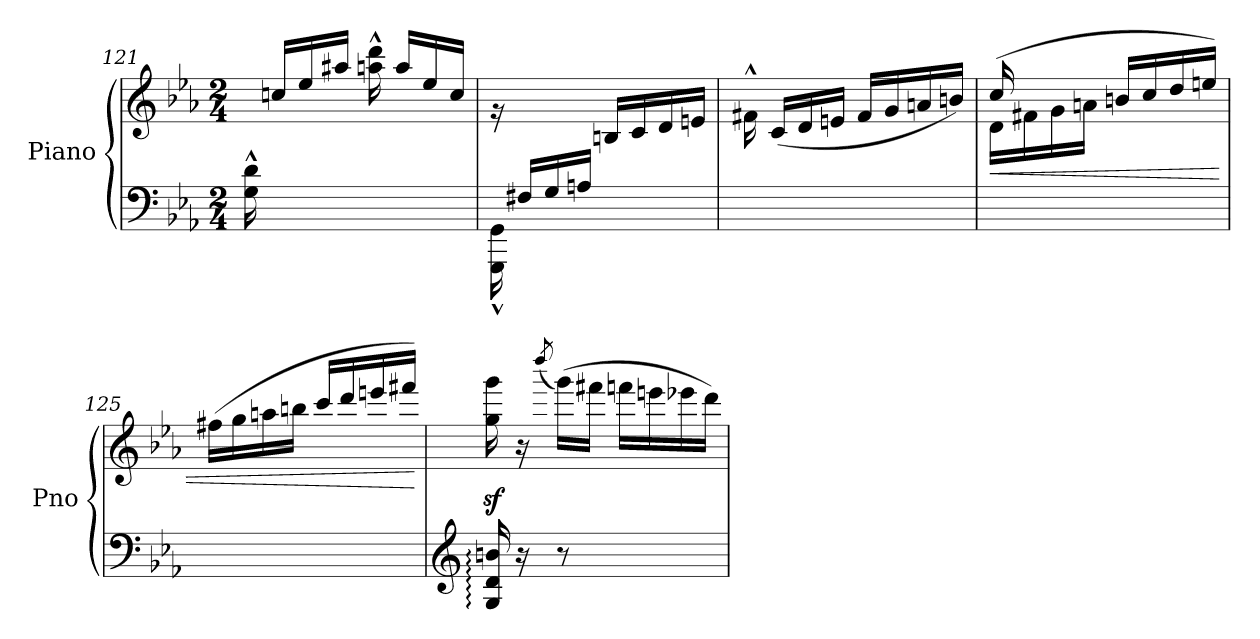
**kern	**kern	**dynam
*part1	*part1	*part1
*staff2	*staff1	*staff1/2
*I"Piano	*	*
*I'Pno	*	*
*clefF4	*clefG2	*
*k[b-e-a-]	*k[b-e-a-]	*
*M2/4	*M2/4	*
=121	=121	=121
*^	*	*
16G\^^ 16d\^^	2ryy	16ryy	.
4..ryy	.	16ccn/LL	.
.	.	16ee-/	.
.	.	16aa#X/JJ	.
.	.	16aan\^^ 16ddd\^^	.
.	.	16aa/LL	.
.	.	16ee-/	.
.	.	16cc/JJ	.
=122	=122	=122	=122
*	*^	*	*
16ryy	16GGG\^^ 16GG\^^	2ryy	16rg	.
(>16F#X/LL	4..ryy	.	8.ryy	.
16G/	.	.	.	.
16An/JJ	.	.	.	.
4ryy	.	.	16Bn/LL	.
.	.	.	16c/	.
.	.	.	16d/	.
.	.	.	16en/JJ)	.
*v	*v	*v	*	*
=123	=123	=123
2ryy	16f#X^^\	.
.	(>16c/LL	.
.	16d/	.
.	16en/JJ	.
.	16f#/LL	.
.	16g/	.
.	16an/	.
.	16bn/JJ)	.
!!LO:PB:g=z
=124	=124	=124
!	!	!LO:HP:b
*	*^	*
2ryy	(16d\LL	16cc/	<
.	16f#X\	4..ryy	.
.	16g\	.	.
.	16an\JJ	.	.
.	16bn/LL	.	.
.	16cc/	.	.
.	16dd/	.	.
.	16een/JJ)	.	.
*	*v	*v	*
=125	=125	=125
2ryy	(16ff#X\LL	.
.	16gg\	.
.	16aan\	.
.	16bbn\JJ	.
.	16ccc/LL	.
.	16ddd/	.
.	16eeen/	.
.	16fff#X/JJ)	.
.	.	[
=126	=126	=126
*clefG2	*	*
16G/: 16d/: 16bn/:	16gg\z< 16ggg\z<	.
16r	16r	.
.	(8qdddd/	.
8r	(16ggg\LL)	.
.	16fff#X\JJ	.
4ryy	16fffn\LL	.
.	16eeen\	.
.	16eee-X\	.
.	16ddd\JJ)	.
=	=	=
*-	*-	*-
